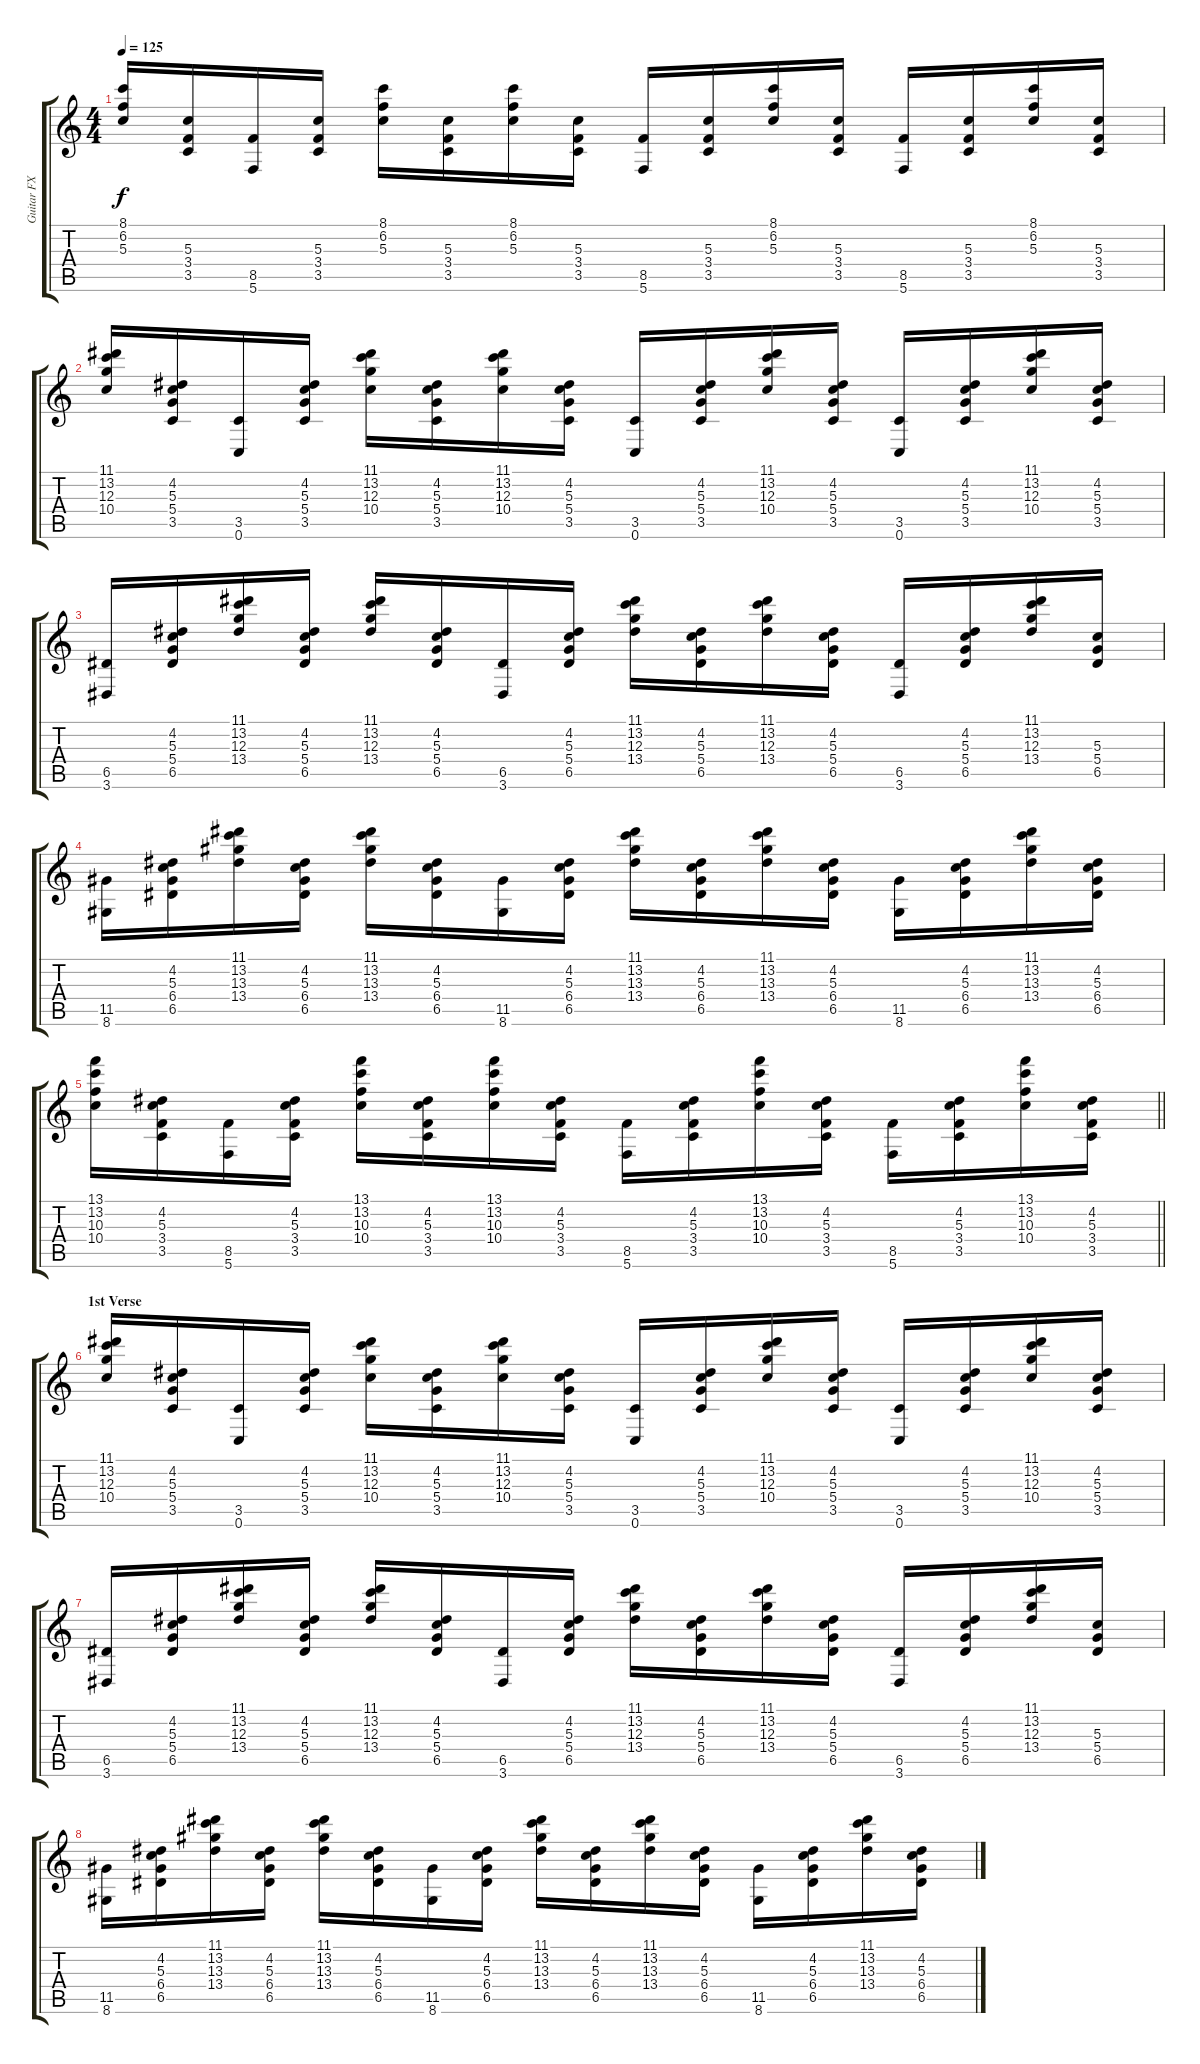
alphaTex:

\track ("Guitar FX" "Guitar FX") {instrument overdrivenguitar}
\staff {score tabs}
\tuning (E4 B3 G3 D3 A2 C2) {hide}
\ts (4 4)
\tempo 125
\clef g2
\ks c
(8.1 6.2 5.3).16{dy f balance 0} (5.3 3.4 3.5).16{balance 16} (8.5 5.6).16{balance 0} (5.3 3.4 3.5).16{balance 16} (8.1 6.2 5.3).16{balance 0} (5.3 3.4 3.5).16{balance 16} (8.1 6.2 5.3).16{balance 0} (5.3 3.4 3.5).16{balance 16} (8.5 5.6).16{balance 0} (5.3 3.4 3.5).16{balance 16} (8.1 6.2 5.3).16{balance 0} (5.3 3.4 3.5).16{balance 16} (8.5 5.6).16{balance 0} (5.3 3.4 3.5).16{balance 16} (8.1 6.2 5.3).16{balance 0} (5.3 3.4 3.5).16{balance 16} |
(11.1 13.2 12.3 10.4).16{balance 0} (4.2 5.3 5.4 3.5).16{balance 16} (3.5 0.6).16{balance 0} (4.2 5.3 5.4 3.5).16{balance 16} (11.1 13.2 12.3 10.4).16{balance 0} (4.2 5.3 5.4 3.5).16{balance 16} (11.1 13.2 12.3 10.4).16{balance 0} (4.2 5.3 5.4 3.5).16{balance 16} (3.5 0.6).16{balance 0} (4.2 5.3 5.4 3.5).16{balance 16} (11.1 13.2 12.3 10.4).16{balance 0} (4.2 5.3 5.4 3.5).16{balance 16} (3.5 0.6).16{balance 0} (4.2 5.3 5.4 3.5).16{balance 16} (11.1 13.2 12.3 10.4).16{balance 0} (4.2 5.3 5.4 3.5).16{balance 16} |
(6.5 3.6).16{balance 0} (4.2 5.3 5.4 6.5).16{balance 16} (11.1 13.2 12.3 13.4).16{balance 0} (4.2 5.3 5.4 6.5).16{balance 16} (11.1 13.2 12.3 13.4).16{balance 0} (4.2 5.3 5.4 6.5).16{balance 16} (6.5 3.6).16{balance 0} (4.2 5.3 5.4 6.5).16{balance 16} (11.1 13.2 12.3 13.4).16{balance 0} (4.2 5.3 5.4 6.5).16{balance 16} (11.1 13.2 12.3 13.4).16{balance 0} (4.2 5.3 5.4 6.5).16{balance 16} (6.5 3.6).16{balance 0} (4.2 5.3 5.4 6.5).16{balance 16} (11.1 13.2 12.3 13.4).16{balance 0} (5.3 5.4 6.5).16{balance 16} |
(11.5 8.6).16{balance 0} (4.2 5.3 6.4 6.5).16{balance 16} (11.1 13.2 13.3 13.4).16{balance 0} (4.2 5.3 6.4 6.5).16{balance 16} (11.1 13.2 13.3 13.4).16{balance 0} (4.2 5.3 6.4 6.5).16{balance 16} (11.5 8.6).16{balance 0} (4.2 5.3 6.4 6.5).16{balance 16} (11.1 13.2 13.3 13.4).16{balance 0} (4.2 5.3 6.4 6.5).16{balance 16} (11.1 13.2 13.3 13.4).16{balance 0} (4.2 5.3 6.4 6.5).16{balance 16} (11.5 8.6).16{balance 0} (4.2 5.3 6.4 6.5).16{balance 16} (11.1 13.2 13.3 13.4).16{balance 0} (4.2 5.3 6.4 6.5).16{balance 16} |
\barLineRight lightlight
(13.1 13.2 10.3 10.4).16{balance 0} (4.2 5.3 3.4 3.5).16{balance 16} (8.5 5.6).16{balance 0} (4.2 5.3 3.4 3.5).16{balance 16} (13.1 13.2 10.3 10.4).16{balance 0} (4.2 5.3 3.4 3.5).16{balance 16} (13.1 13.2 10.3 10.4).16{balance 0} (4.2 5.3 3.4 3.5).16{balance 16} (8.5 5.6).16{balance 0} (4.2 5.3 3.4 3.5).16{balance 16} (13.1 13.2 10.3 10.4).16{balance 0} (4.2 5.3 3.4 3.5).16{balance 16} (8.5 5.6).16{balance 0} (4.2 5.3 3.4 3.5).16{balance 16} (13.1 13.2 10.3 10.4).16{balance 0} (4.2 5.3 3.4 3.5).16{balance 16} |
\section ("" "1st Verse")
(11.1 13.2 12.3 10.4).16{balance 0} (4.2 5.3 5.4 3.5).16{balance 16} (3.5 0.6).16{balance 0} (4.2 5.3 5.4 3.5).16{balance 16} (11.1 13.2 12.3 10.4).16{balance 0} (4.2 5.3 5.4 3.5).16{balance 16} (11.1 13.2 12.3 10.4).16{balance 0} (4.2 5.3 5.4 3.5).16{balance 16} (3.5 0.6).16{balance 0} (4.2 5.3 5.4 3.5).16{balance 16} (11.1 13.2 12.3 10.4).16{balance 0} (4.2 5.3 5.4 3.5).16{balance 16} (3.5 0.6).16{balance 0} (4.2 5.3 5.4 3.5).16{balance 16} (11.1 13.2 12.3 10.4).16{balance 0} (4.2 5.3 5.4 3.5).16{balance 16} |
(6.5 3.6).16{balance 0} (4.2 5.3 5.4 6.5).16{balance 16} (11.1 13.2 12.3 13.4).16{balance 0} (4.2 5.3 5.4 6.5).16{balance 16} (11.1 13.2 12.3 13.4).16{balance 0} (4.2 5.3 5.4 6.5).16{balance 16} (6.5 3.6).16{balance 0} (4.2 5.3 5.4 6.5).16{balance 16} (11.1 13.2 12.3 13.4).16{balance 0} (4.2 5.3 5.4 6.5).16{balance 16} (11.1 13.2 12.3 13.4).16{balance 0} (4.2 5.3 5.4 6.5).16{balance 16} (6.5 3.6).16{balance 0} (4.2 5.3 5.4 6.5).16{balance 16} (11.1 13.2 12.3 13.4).16{balance 0} (5.3 5.4 6.5).16{balance 16} |
(11.5 8.6).16{balance 0} (4.2 5.3 6.4 6.5).16{balance 16} (11.1 13.2 13.3 13.4).16{balance 0} (4.2 5.3 6.4 6.5).16{balance 16} (11.1 13.2 13.3 13.4).16{balance 0} (4.2 5.3 6.4 6.5).16{balance 16} (11.5 8.6).16{balance 0} (4.2 5.3 6.4 6.5).16{balance 16} (11.1 13.2 13.3 13.4).16{balance 0} (4.2 5.3 6.4 6.5).16{balance 16} (11.1 13.2 13.3 13.4).16{balance 0} (4.2 5.3 6.4 6.5).16{balance 16} (11.5 8.6).16{balance 0} (4.2 5.3 6.4 6.5).16{balance 16} (11.1 13.2 13.3 13.4).16{balance 0} (4.2 5.3 6.4 6.5).16{balance 16}
